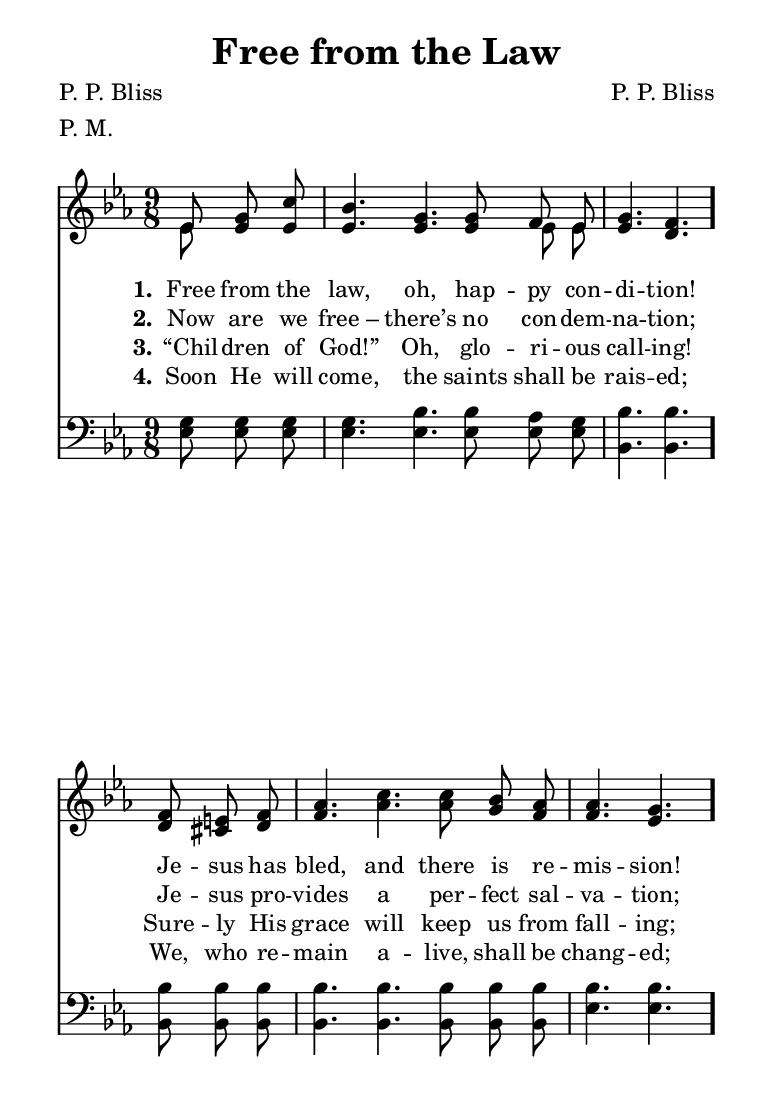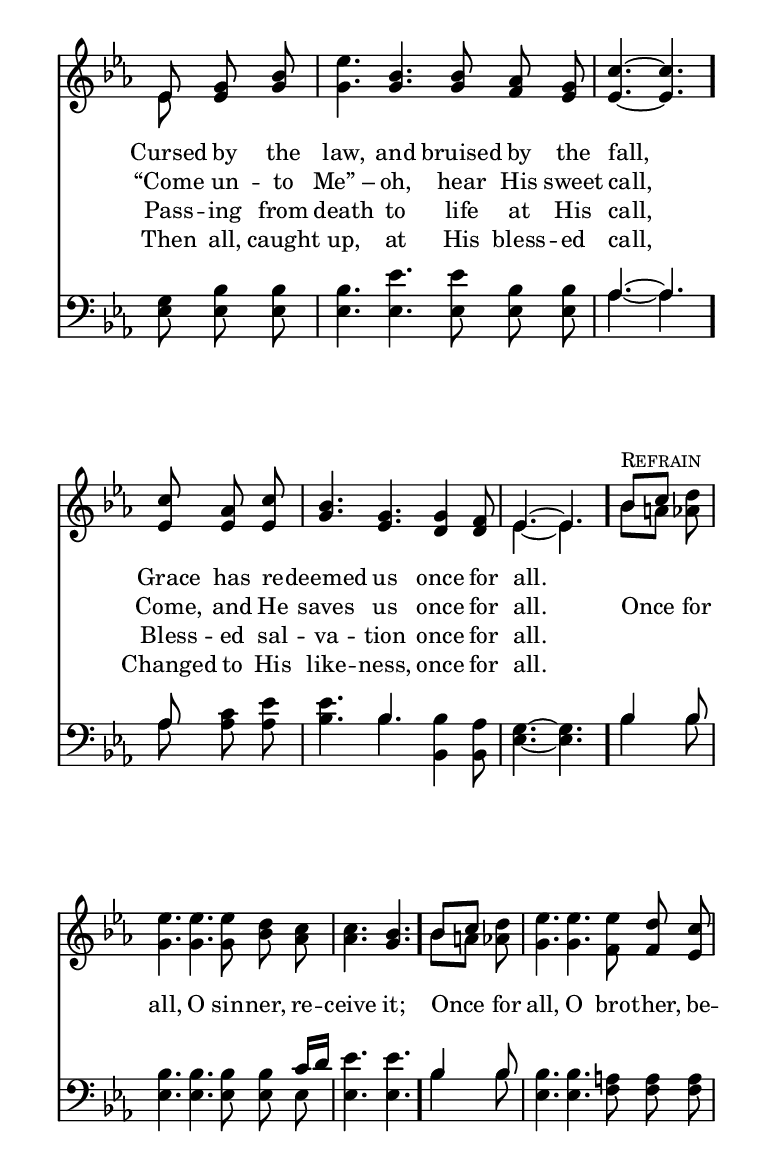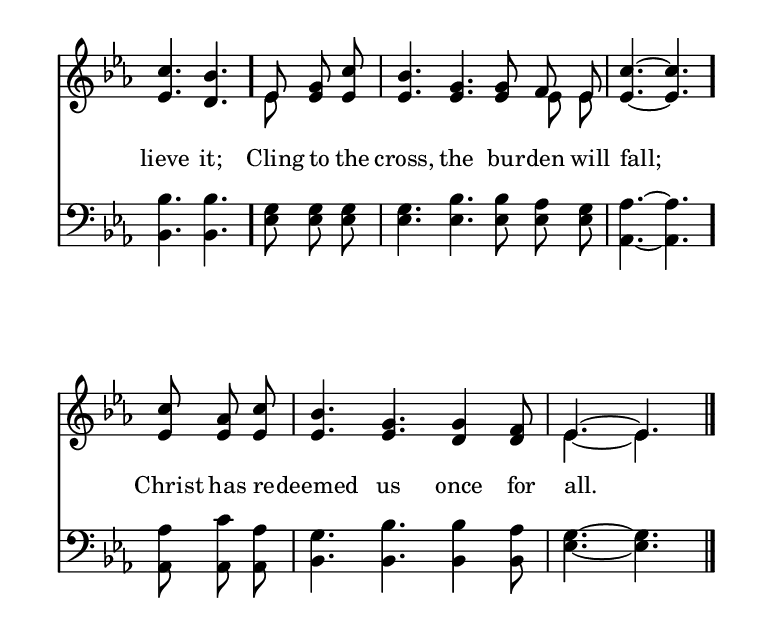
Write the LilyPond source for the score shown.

\include "common/global.ily"
\paper {
  \include "common/paper.ily"
  ragged-last-bottom = ##t
  % original has 5 systems on first page, one on second
  % that's a bit squashed for us
  systems-per-page = #(cond (is-eogsized 5) (#t #f))
  system-count = #(cond (is-eogsized 7) (#t #f))
}

\header{
  %gospel
  hymnnumber = "84"
  title = "Free from the Law"
  tunename = "Once for All"
  meter = "P. M."
  poet = "P. P. Bliss"
  composer = "P. P. Bliss"
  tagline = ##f
}

% for fermata in MIDI
ta = { \tempo 4=80 }
tb = { \tempo 4=40 }

patternAA = { c8 c8 c8 | c4. c4. c8 c8 c8      | c4. c4. }
patternAB = { c8 c8 c8 | c4. c4. c4    c8      | c4. c4. }
patternAC = { c4    c8 | c4. c4. c8 c8 c16 c16 | c4. c4. }
patternAD = { c4    c8 | c4. c4. c8 c8 c8      | c4. c4. }

global = {
  \include "common/overrides.ily"
  \override Staff.TimeSignature.style = #'numbered
  \time 9/8
  \override Score.MetronomeMark.transparent = ##t % hide all fermata changes too
  \ta
  \key ees \major
  \partial 4.
  \autoBeamOff
}

notesSoprano = {
\global
\relative c' {

  \changePitch \patternAA { ees g c | bes g g f ees | g f }
  \changePitch \patternAA { f e f | aes c c bes aes | aes g }
  \changePitch \patternAA { ees g bes | ees bes bes aes g | c ~ c }
  \changePitch \patternAB { c aes c | bes g g f | ees ~ ees } \eogbreak

  << s^\markup { \small \caps "Refrain" }
  \changePitch \patternAA { bes'[ c] d | ees ees ees d c | c bes } >>
  \changePitch \patternAA { bes[ c] d | ees ees ees d c | c bes }
  \changePitch \patternAA { ees, g c | bes g g f ees | c' ~ c }
  \changePitch \patternAB { c aes c | bes g g f | ees ~ ees }

  \bar "|."

}
}

notesAlto = {
\global
\relative e' {

  \changePitch \patternAA { ees ees ees | ees ees ees ees ees | ees d }
  \changePitch \patternAA { d cis d | f aes aes g f | f ees }
  \changePitch \patternAA { ees ees g | g g g f ees | ees ~ ees }
  \changePitch \patternAB { ees ees ees | g ees d d | ees ~ ees }

  \changePitch \patternAA { bes'[ a] aes | g g g bes aes | aes g }
  \changePitch \patternAA { bes[ a] aes | g g f f ees | ees d }
  \changePitch \patternAA { ees ees ees | ees ees ees ees ees | ees ~ ees }
  \changePitch \patternAB { ees ees ees | ees ees d d | ees ~ ees }

}
}

notesTenor = {
\global
\relative a {

  \changePitch \patternAA { g g g | g bes bes aes g | bes bes }
  \changePitch \patternAA { bes bes bes | bes bes bes bes bes | bes bes }
  \changePitch \patternAA { g bes bes | bes ees ees bes bes | aes ~ aes }
  \changePitch \patternAB { aes c ees | ees bes bes aes | g ~ g }

  \changePitch \patternAC { bes bes | bes bes bes bes c[ d] | ees ees }
  \changePitch \patternAD { bes bes | bes bes a a a | bes bes }
  \changePitch \patternAA { g g g | g bes bes aes g | aes ~ aes }
  \changePitch \patternAB { aes c aes | g bes bes aes | g ~ g }

}
}

notesBass = {
\global
\relative f {

  \changePitch \patternAA { ees ees ees | ees ees ees ees ees | bes bes }
  \changePitch \patternAA { bes bes bes | bes bes bes bes bes | ees ees }
  \changePitch \patternAA { ees ees ees | ees ees ees ees ees | aes ~ aes }
  \changePitch \patternAB { aes aes aes | bes bes bes, bes | ees ~ ees }

  \changePitch \patternAD { bes' bes | ees, ees ees ees ees | ees ees }
  \changePitch \patternAD { bes' bes | ees, ees f f f | bes, bes }
  \changePitch \patternAA { ees ees ees | ees ees ees ees ees | aes, ~ aes }
  \changePitch \patternAB { aes aes aes | bes bes bes bes | ees ~ ees }

}
}

Refrain = \lyricmode {

Once for all, O sin -- ner, re -- ceive it; \bar "."
Once for all, O bro -- ther, be -- lieve it; \bar "."
Cling to the cross, the bur -- den will fall; \bar "."
Christ has re -- deemed us once for all. \bar "."

}

wordsA = \lyricmode {
\set stanza = "1."

Free from the law, oh, hap -- py con -- di -- tion! \bar "."
Je -- sus has bled, and there is re -- mis -- sion! \bar "."
Cursed by the law, and bruised by the fall, \bar "."
Grace has re -- deemed us once for all. \bar "."

}

wordsB = \lyricmode {
\set stanza = "2."

Now are we free_– there’s no con -- dem -- na -- tion;
Je -- sus pro -- vides a per -- fect  sal -- va -- tion;
“Come un -- to Me”_– oh, hear His sweet call,
Come, and He saves us once for all.

\Refrain

}

wordsC = \lyricmode {
\set stanza = "3."

“Chil -- dren of God!” Oh, glo -- ri -- ous call -- ing!
Sure -- ly His grace will keep us from fall -- ing;
Pass -- ing from death to life at His call,
Bless -- ed sal -- va -- tion once for all.

}

wordsD = \lyricmode {
\set stanza = "4."

Soon He will come, the saints shall be rais -- ed;
We, who re -- main a -- live, shall be chang -- ed;
Then all, caught up, at His bless -- ed call,
Changed to His like -- ness, once for all.

}

\score {
  \context ChoirStaff <<
    \context Staff = upper <<
      \set Staff.autoBeaming = ##f
      \set ChoirStaff.systemStartDelimiter = #'SystemStartBar
      \set ChoirStaff.printPartCombineTexts = ##f
      \partcombine #'(2 . 11) \notesSoprano \notesAlto
      \context NullVoice = sopranos { \voiceOne << \notesSoprano >> }
      \context Lyrics = one   \lyricsto sopranos \wordsA
      \context Lyrics = two   \lyricsto sopranos \wordsB
      \context Lyrics = three \lyricsto sopranos \wordsC
      \context Lyrics = four  \lyricsto sopranos \wordsD
    >>
    \context Staff = men <<
      \set Staff.autoBeaming = ##f
      \clef bass
      \set ChoirStaff.printPartCombineTexts = ##f
      \partcombine #'(2 . 11) \notesTenor \notesBass
    >>
  >>
  \layout {
    \include "common/layout.ily"
  }
  \midi{
    \include "common/midi.ily"
  }
}

\version "2.19.49"  % necessary for upgrading to future LilyPond versions.

% vi:set et ts=2 sw=2 ai nocindent syntax=lilypond:
